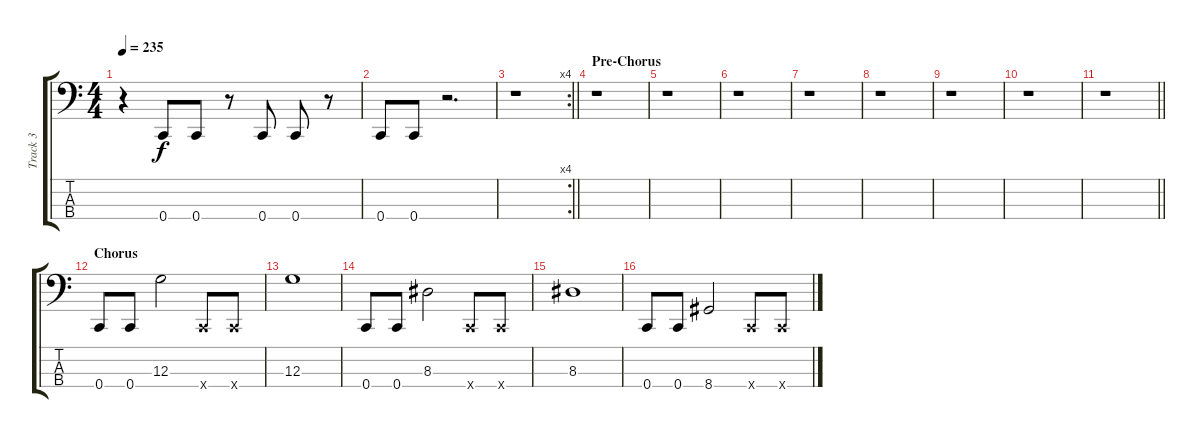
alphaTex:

\track ("Track 3" "Track 3") {instrument electricbassfinger}
\staff {score tabs}
\tuning (F2 C2 G1 C1) {hide}
\ts (4 4)
\tempo 235
\clef f4
\ks c
r.4{dy f} 0.4.8 0.4.8 r.8 0.4.8 0.4.8 r.8 |
0.4.8 0.4.8 r.2{d} |
\rc 4
\barLineRight lightlight
r.1 |
\section ("" "Pre-Chorus")
r.1 |
r.1 |
r.1 |
r.1 |
r.1 |
r.1 |
r.1 |
\barLineRight lightlight
r.1 |
\section ("" "Chorus")
0.4.8 0.4.8 12.3.2 0.4{x}.8 0.4{x}.8 |
12.3.1 |
0.4.8 0.4.8 8.3.2 0.4{x}.8 0.4{x}.8 |
8.3.1 |
0.4.8 0.4.8 8.4.2 0.4{x}.8 0.4{x}.8
